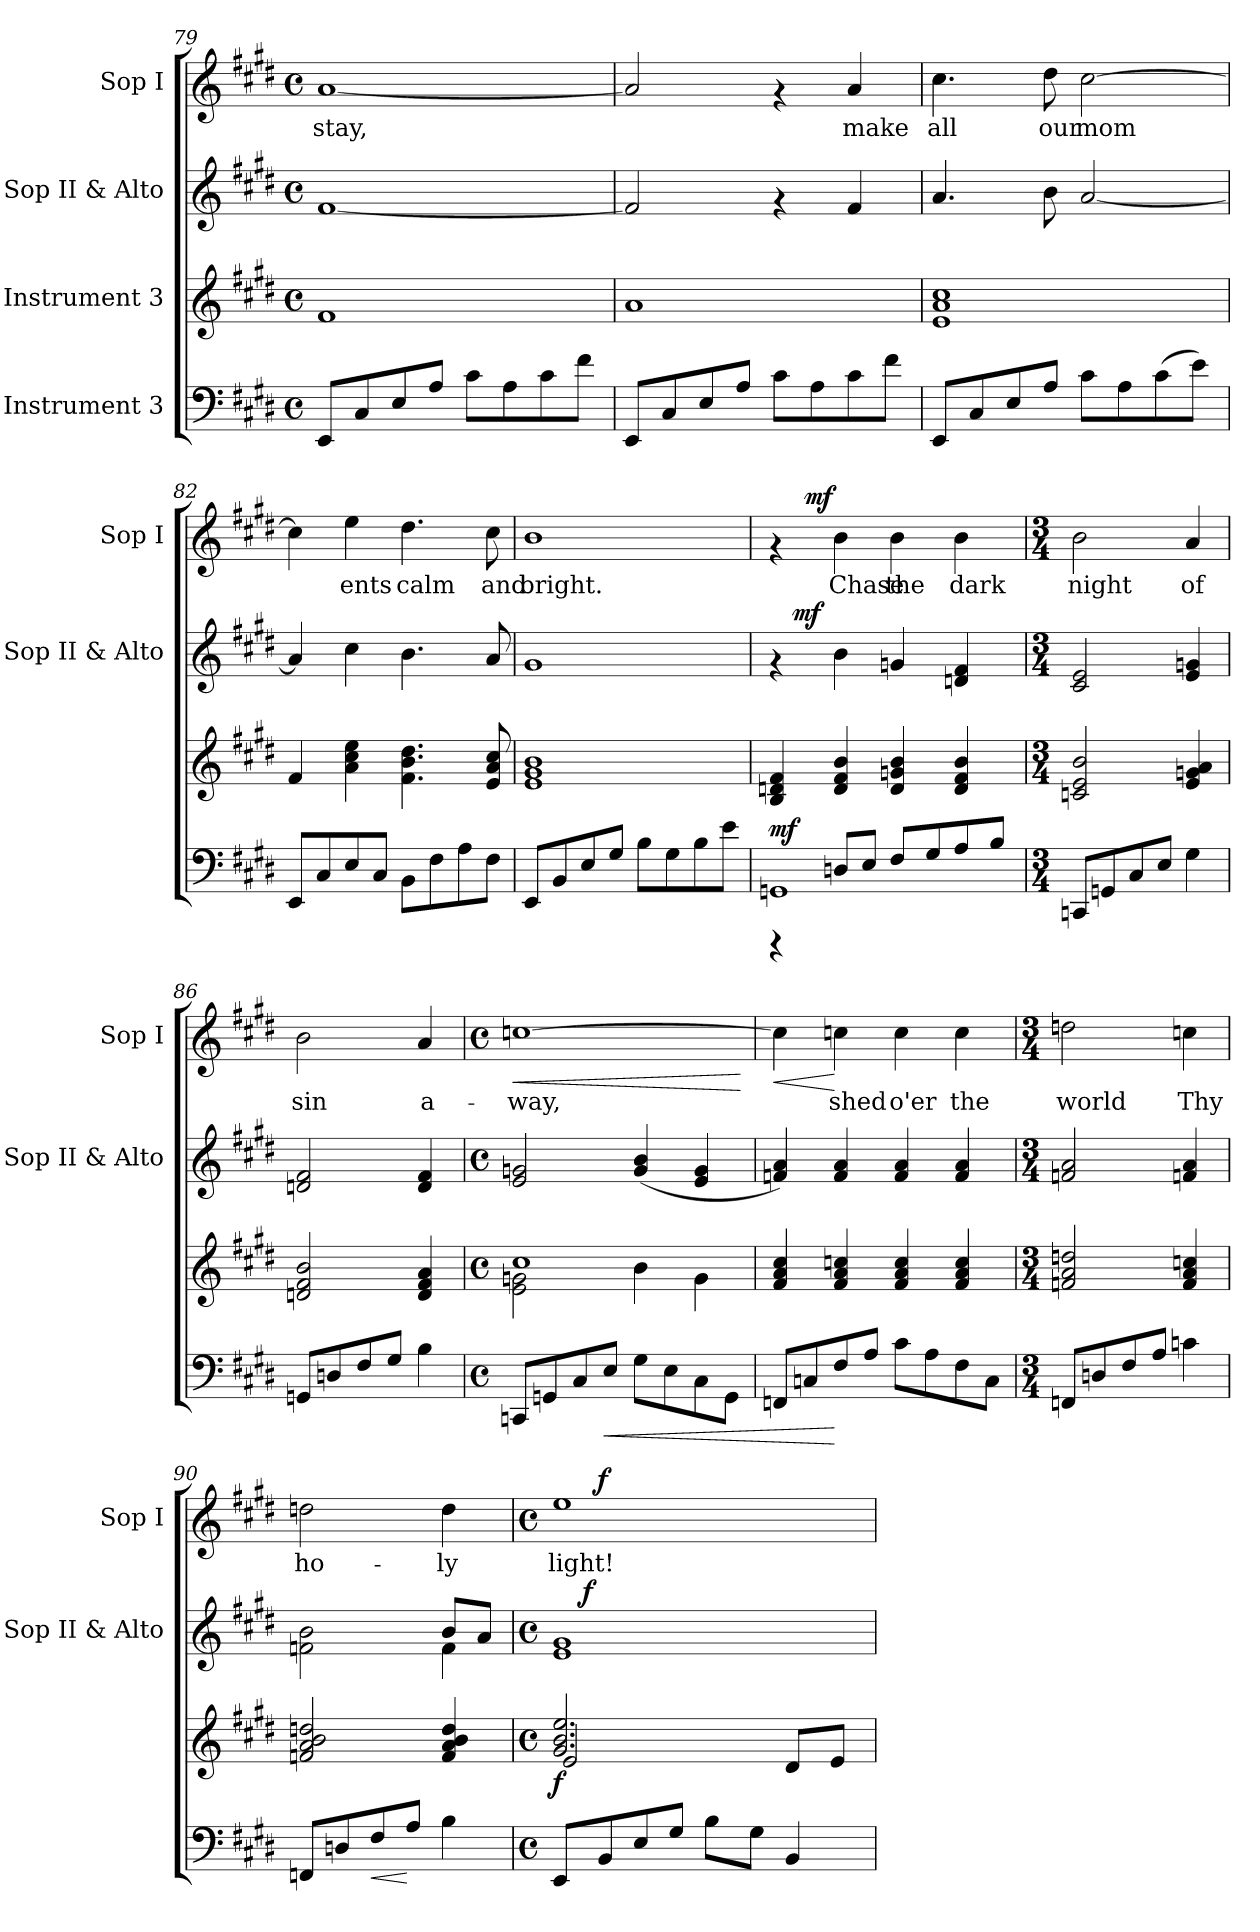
**kern	**dynam	**kern	**dynam	**kern	**text	**dynam	**kern	**text	**dynam
*part4	*part4	*part3	*part3	*part2	*part2	*part2	*part1	*part1	*part1
*staff4	*staff4	*staff3	*staff3	*staff2	*staff2	*staff2	*staff1	*staff1	*staff1
*I"Instrument 3	*	*I"Instrument 3	*	*I"Sop II & Alto	*	*	*I"Sop I	*	*
*	*	*	*	*I'Sop II & Alto	*	*	*I'Sop I	*	*
*clefF4	*	*clefG2	*	*clefG2	*	*	*clefG2	*	*
*k[f#c#g#d#]	*	*k[f#c#g#d#]	*	*k[f#c#g#d#]	*	*	*k[f#c#g#d#]	*	*
*E:	*	*E:	*	*E:	*	*	*E:	*	*
*M4/4	*	*M4/4	*	*M4/4	*	*	*M4/4	*	*
*met(c)	*	*met(c)	*	*met(c)	*	*	*met(c)	*	*
=79	=79	=79	=79	=79	=79	=79	=79	=79	=79
!	!	!	!	!	!LO:LY:b:cj	!	!	!LO:LY:b:cj	!
8EE/L	.	1f#	.	[<1f#	.	.	[<1a	stay,	.
8C#/	.	.	.	.	.	.	.	.	.
8E/	.	.	.	.	.	.	.	.	.
8A/J	.	.	.	.	.	.	.	.	.
8c#\L	.	.	.	.	.	.	.	.	.
8A\	.	.	.	.	.	.	.	.	.
8c#\	.	.	.	.	.	.	.	.	.
8f#\J	.	.	.	.	.	.	.	.	.
=80	=80	=80	=80	=80	=80	=80	=80	=80	=80
!	!	!	!	!	!LO:LY:b:cj	!	!	!LO:LY:b:cj	!
8EE/L	.	1a	.	2f#/]	.	.	2a/]	.	.
8C#/	.	.	.	.	.	.	.	.	.
8E/	.	.	.	.	.	.	.	.	.
8A/J	.	.	.	.	.	.	.	.	.
8c#\L	.	.	.	4rf	.	.	4rf	.	.
8A\	.	.	.	.	.	.	.	.	.
!	!	!	!	!	!LO:LY:b:cj	!	!	!LO:LY:b:cj	!
8c#\	.	.	.	4f#/	.	.	4a/	make	.
8f#\J	.	.	.	.	.	.	.	.	.
!!LO:PB:g=z
=81	=81	=81	=81	=81	=81	=81	=81	=81	=81
!	!	!	!	!	!LO:LY:b:cj	!	!	!LO:LY:b:cj	!
8EE/L	.	1a 1e 1cc#	.	4.a/	.	.	4.cc#\	all	.
8C#/	.	.	.	.	.	.	.	.	.
8E/	.	.	.	.	.	.	.	.	.
!	!	!	!	!	!LO:LY:b:cj	!	!	!LO:LY:b:cj	!
8A/J	.	.	.	8b\	.	.	8dd#\	our	.
!	!	!	!	!	!LO:LY:b:cj	!	!	!LO:LY:b:cj	!
8c#\L	.	.	.	[<2a/	.	.	[>2cc#\	mom-	.
8A\	.	.	.	.	.	.	.	.	.
(<8c#\	.	.	.	.	.	.	.	.	.
8e\J)	.	.	.	.	.	.	.	.	.
=82	=82	=82	=82	=82	=82	=82	=82	=82	=82
!	!	!	!	!	!LO:LY:b:cj	!	!	!LO:LY:b:cj	!
8EE/L	.	4f#/	.	4a/]	.	.	4cc#\]	--	.
8C#/	.	.	.	.	.	.	.	.	.
!	!	!	!	!	!LO:LY:b:cj	!	!	!LO:LY:b:cj	!
8E/	.	4cc#\ 4a\ 4ee\	.	4cc#\	.	.	4ee\	-ents	.
8C#/J	.	.	.	.	.	.	.	.	.
!	!	!	!	!	!LO:LY:b:cj	!	!	!LO:LY:b:cj	!
8BB\L	.	4.dd#\ 4.f#\ 4.b\	.	4.b\	.	.	4.dd#\	calm	.
8F#\	.	.	.	.	.	.	.	.	.
8A\	.	.	.	.	.	.	.	.	.
!	!	!	!	!	!LO:LY:b:cj	!	!	!LO:LY:b:cj	!
8F#\J	.	8cc#/ 8a/ 8e/	.	8a/	.	.	8cc#\	and	.
=83	=83	=83	=83	=83	=83	=83	=83	=83	=83
!	!	!	!	!	!LO:LY:b:cj	!	!	!LO:LY:b:cj	!
8EE/L	.	1g# 1e 1b	.	1g#	.	.	1b	bright.	.
8BB/	.	.	.	.	.	.	.	.	.
8E/	.	.	.	.	.	.	.	.	.
8G#/J	.	.	.	.	.	.	.	.	.
8B\L	.	.	.	.	.	.	.	.	.
8G#\	.	.	.	.	.	.	.	.	.
8B\	.	.	.	.	.	.	.	.	.
8e\J	.	.	.	.	.	.	.	.	.
=84	=84	=84	=84	=84	=84	=84	=84	=84	=84
*^	*	*	*	*	*	*	*	*	*
!	!	!LO:DY:a	!	!	!	!	!	!	!	!
*	*	*	*	*	*^	*	*	*^	*	*
4rCCC	1GGn	mf	4dn/ 4B/ 4f#/	.	4rf	16.ryy	.	.	4rf	8ryy	.	.
!	!	!	!	!	!	!	!	!LO:DY:a	!	!	!	!
.	.	.	.	.	.	2ryy	.	mf	.	.	.	.
!	!	!	!	!	!	!	!	!	!	!	!	!LO:DY:a
.	.	.	.	.	.	.	.	.	.	2..ryy	.	mf
!	!	!	!	!	!	!	!LO:LY:b:cj	!	!	!	!LO:LY:b:cj	!
8Dn/L	.	.	4b/ 4f#/ 4d/	.	4b\	.	.	.	4b\	.	Chase	.
8E/J	.	.	.	.	.	.	.	.	.	.	.	.
!	!	!	!	!	!	!	!LO:LY:b:cj	!	!	!	!LO:LY:b:cj	!
8F#/L	.	.	4b/ 4gn/ 4d/	.	4gn/	.	.	.	4b\	.	the	.
.	.	.	.	.	.	4ryy	.	.	.	.	.	.
8G#/	.	.	.	.	.	.	.	.	.	.	.	.
!	!	!	!	!	!	!	!LO:LY:b:cj	!	!	!	!LO:LY:b:cj	!
8A/	.	.	4b/ 4f#/ 4d/	.	4f#/ 4dn/	.	.	.	4b\	.	dark	.
.	.	.	.	.	.	8ryy	.	.	.	.	.	.
8B/J	.	.	.	.	.	.	.	.	.	.	.	.
.	.	.	.	.	.	32ryy	.	.	.	.	.	.
*	*	*	*	*	*v	*v	*	*	*	*	*	*
*v	*v	*	*	*	*	*	*	*v	*v	*	*
!!LO:PB:g=z
=85	=85	=85	=85	=85	=85	=85	=85	=85	=85
*M3/4	*	*M3/4	*	*M3/4	*	*	*M3/4	*	*
*^	*	*	*	*^	*	*	*^	*	*
!	!	!	!	!	!	!	!LO:LY:b:cj	!	!	!	!LO:LY:b:cj	!
*	*	*	*	*	*v	*v	*	*	*	*	*	*
*v	*v	*	*	*	*	*	*	*v	*v	*	*
8CCn/L	.	2e/ 2cn/ 2b/	.	2e/ 2c#/	.	.	2b\	night	.
8GGn/	.	.	.	.	.	.	.	.	.
8C#/	.	.	.	.	.	.	.	.	.
8E/J	.	.	.	.	.	.	.	.	.
!	!	!	!	!	!LO:LY:b:cj	!	!	!LO:LY:b:cj	!
4G#\	.	4gn/ 4e/ 4a/	.	4gn/ 4e/	.	.	4a/	of	.
=86	=86	=86	=86	=86	=86	=86	=86	=86	=86
!	!	!	!	!	!LO:LY:b:cj	!	!	!LO:LY:b:cj	!
8GGn/L	.	2b/ 2f#/ 2dn/	.	2f#/ 2dn/	.	.	2b\	sin	.
8Dn/	.	.	.	.	.	.	.	.	.
8F#/	.	.	.	.	.	.	.	.	.
8G#/J	.	.	.	.	.	.	.	.	.
!	!	!	!	!	!LO:LY:b:cj	!	!	!LO:LY:b:cj	!
4B\	.	4a/ 4f#/ 4d/	.	4f#/ 4d/	.	.	4a/	a-	.
=87	=87	=87	=87	=87	=87	=87	=87	=87	=87
*M4/4	*	*M4/4	*	*M4/4	*	*	*M4/4	*	*
*met(c)	*	*met(c)	*	*met(c)	*	*	*met(c)	*	*
*	*	*^	*	*	*	*	*	*	*
!	!	!	!	!	!	!LO:LY:b:cj	!	!	!LO:LY:b:cj	!LO:HP:b
8CCn/L	.	1cc#	2e\ 2gn\	.	2gn/ 2e/	.	.	[>1ccn	-way,	<
8GGn/	.	.	.	.	.	.	.	.	.	.
8C#/	.	.	.	.	.	.	.	.	.	.
!	!LO:HP:b	!	!	!	!	!	!	!	!	!
8E/J	<	.	.	.	.	.	.	.	.	.
!	!	!	!	!	!	!LO:LY:b:cj	!	!	!	!
8G#\L	.	.	4b\	.	(<4b/ 4g/	.	.	.	.	.
8E\	.	.	.	.	.	.	.	.	.	.
!	!	!	!	!	!	!LO:LY:b:cj	!	!	!	!
8C#\	.	.	4g\	.	4e/ 4g/	.	.	.	.	.
8GG\J	.	.	.	.	.	.	.	.	.	.
*	*	*v	*v	*	*	*	*	*	*	*
.	.	.	.	.	.	.	.	.	[
=88	=88	=88	=88	=88	=88	=88	=88	=88	=88
!	!	!	!	!	!LO:LY:b:cj	!	!	!LO:LY:b:cj	!LO:HP:b
8FFn/L	.	4cc#/ 4f#/ 4a/	.	4fn/ 4a/)	.	.	4cc\]	.	<
8Cn/	.	.	.	.	.	.	.	.	.
!	!	!	!	!	!LO:LY:b:cj	!	!	!LO:LY:b:cj	!
8F#/	[	4ccn/ 4f#/ 4a/	.	4f/ 4a/	.	.	4ccn\	shed	[
8A/J	.	.	.	.	.	.	.	.	.
!	!	!	!	!	!LO:LY:b:cj	!	!	!LO:LY:b:cj	!
8c#\L	.	4a/ 4f#/ 4cc/	.	4f/ 4a/	.	.	4cc\	o'er	.
8A\	.	.	.	.	.	.	.	.	.
!	!	!	!	!	!LO:LY:b:cj	!	!	!LO:LY:b:cj	!
8F#\	.	4cc/ 4a/ 4f#/	.	4a/ 4f/	.	.	4cc\	the	.
8C\J	.	.	.	.	.	.	.	.	.
!!LO:LB:g=z
=89	=89	=89	=89	=89	=89	=89	=89	=89	=89
*M3/4	*	*M3/4	*	*M3/4	*	*	*M3/4	*	*
!	!	!	!	!	!LO:LY:b:cj	!	!	!LO:LY:b:cj	!
8FFn/L	.	2a/ 2fn/ 2ddn/	.	2a/ 2fn/	.	.	2ddn\	world	.
8Dn/	.	.	.	.	.	.	.	.	.
8F#/	.	.	.	.	.	.	.	.	.
8A/J	.	.	.	.	.	.	.	.	.
!	!	!	!	!	!LO:LY:b:cj	!	!	!LO:LY:b:cj	!
4cn\	.	4ccn/ 4f/ 4a/	.	4a/ 4fn/	.	.	4ccn\	Thy	.
=90	=90	=90	=90	=90	=90	=90	=90	=90	=90
!	!	!	!	!	!LO:LY:b:cj	!	!	!LO:LY:b:cj	!
*	*	*	*	*^	*	*	*	*	*
8FFn/L	.	2ddn/ 2a/ 2fn/ 2b/	.	2b\ 2fn\	2ryy	.	.	2ddn\	ho-	.
8Dn/	.	.	.	.	.	.	.	.	.	.
!	!LO:HP:b	!	!	!	!	!	!	!	!	!
8F#/	<	.	.	.	.	.	.	.	.	.
8A/J	[	.	.	.	.	.	.	.	.	.
!	!	!	!	!	!	!LO:LY:b:cj	!	!	!LO:LY:b:cj	!
4B\	.	4dd/ 4a/ 4f/ 4b/	.	4f\	8b/L	.	.	4dd\	-ly	.
!	!	!	!	!	!	!LO:LY:b:cj	!	!	!	!
.	.	.	.	.	8a/J	.	.	.	.	.
=91	=91	=91	=91	=91	=91	=91	=91	=91	=91	=91
*M4/4	*	*M4/4	*	*M4/4	*	*	*	*M4/4	*	*
*met(c)	*	*met(c)	*	*met(c)	*	*	*	*met(c)	*	*
*	*	*^	*	*	*	*	*	*	*	*
!	!	!	!	!LO:DY:b	!	!	!LO:LY:b:cj	!	!	!LO:LY:b:cj	!
*	*	*	*	*	*	*	*	*	*^	*	*
8EE/L	.	2.b/ 2.g#/ 2.ee/	2e/	f	1g# 1e	16.ryy	.	.	1ee	8ryy	light!	.
!	!	!	!	!	!	!	!	!LO:DY:a	!	!	!	!
.	.	.	.	.	.	2ryy	.	f	.	.	.	.
!	!	!	!	!	!	!	!	!	!	!	!	!LO:DY:a
8BB/	.	.	.	.	.	.	.	.	.	2..ryy	.	f
8E/	.	.	.	.	.	.	.	.	.	.	.	.
8G#/J	.	.	.	.	.	.	.	.	.	.	.	.
8B\L	.	.	2ryy	.	.	.	.	.	.	.	.	.
.	.	.	.	.	.	4ryy	.	.	.	.	.	.
8G#\J	.	.	.	.	.	.	.	.	.	.	.	.
4BB/	.	8d#/L	.	.	.	.	.	.	.	.	.	.
.	.	.	.	.	.	8ryy	.	.	.	.	.	.
.	.	8e/J	.	.	.	.	.	.	.	.	.	.
.	.	.	.	.	.	32ryy	.	.	.	.	.	.
*	*	*v	*v	*	*	*	*	*	*v	*v	*	*
*	*	*	*	*v	*v	*	*	*	*	*
=	=	=	=	=	=	=	=	=	=
*-	*-	*-	*-	*-	*-	*-	*-	*-	*-
